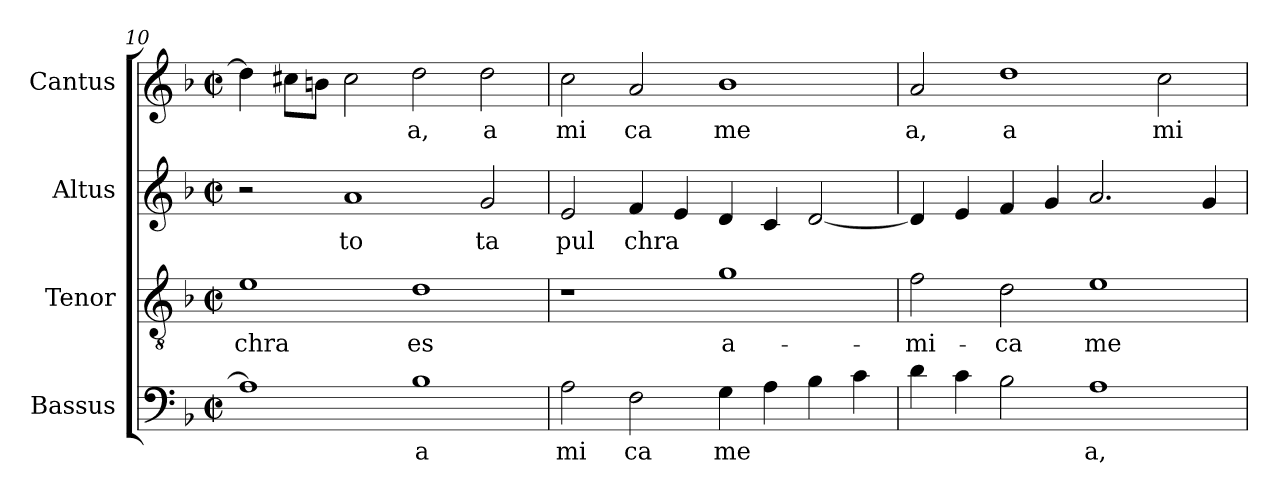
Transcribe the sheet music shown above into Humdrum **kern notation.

**kern	**text	**kern	**text	**kern	**text	**kern	**text
*part4	*part4	*part3	*part3	*part2	*part2	*part1	*part1
*staff4	*staff4	*staff3	*staff3	*staff2	*staff2	*staff1	*staff1
*I"Bassus	*	*I"Tenor	*	*I"Altus	*	*I"Cantus	*
*clefF4	*	*clefGv2	*	*clefG2	*	*clefG2	*
*k[b-]	*	*k[b-]	*	*k[b-]	*	*k[b-]	*
*F:	*	*F:	*	*F:	*	*F:	*
*M2/2	*	*M2/2	*	*M2/2	*	*M2/2	*
*met(c|)	*	*met(c|)	*	*met(c|)	*	*met(c|)	*
=10	=10	=10	=10	=10	=10	=10	=10
!	!LO:LY:b:cj	!	!LO:LY:b:cj	!	!	!	!LO:LY:b:cj
1A]	.	1e	-chra	2r	.	4dd\]	.
!	!	!	!	!	!	!	!LO:LY:b:cj
.	.	.	.	.	.	8cc#\L	.
!	!	!	!	!	!	!	!LO:LY:b:cj
.	.	.	.	.	.	8b\J	.
!	!	!	!	!	!LO:LY:b:cj	!	!LO:LY:b:cj
.	.	.	.	1a	to	2cc#\	.
!	!LO:LY:b:cj	!	!LO:LY:b:cj	!	!	!	!LO:LY:b:cj
1B-	a	1d	es	.	.	2dd\	a,
!	!	!	!	!	!LO:LY:b:cj	!	!LO:LY:b:cj
.	.	.	.	2g/	ta	2dd\	a
=11	=11	=11	=11	=11	=11	=11	=11
!	!LO:LY:b:cj	!	!	!	!LO:LY:b:cj	!	!LO:LY:b:cj
2A\	mi	1r	.	2e/	pul	2cc\	mi
!	!LO:LY:b:cj	!	!	!	!LO:LY:b:cj	!	!LO:LY:b:cj
2F\	ca	.	.	4f/	chra	2a/	ca
!	!	!	!	!	!LO:LY:b:cj	!	!
.	.	.	.	4e/	.	.	.
!	!LO:LY:b:cj	!	!LO:LY:b:cj	!	!LO:LY:b:cj	!	!LO:LY:b:cj
4G\	me	1g	a-	4d/	.	1b-	me
!	!LO:LY:b:cj	!	!	!	!LO:LY:b:cj	!	!
4A\	.	.	.	4c/	.	.	.
!	!LO:LY:b:cj	!	!	!	!LO:LY:b:cj	!	!
4B-\	.	.	.	[<2d/	.	.	.
!	!LO:LY:b:cj	!	!	!	!	!	!
4c\	.	.	.	.	.	.	.
=12	=12	=12	=12	=12	=12	=12	=12
!	!LO:LY:b:cj	!	!LO:LY:b:cj	!	!LO:LY:b:cj	!	!LO:LY:b:cj
4d\	.	2f\	-mi-	4d/]	.	2a/	a,
!	!LO:LY:b:cj	!	!	!	!LO:LY:b:cj	!	!
4c\	.	.	.	4e/	.	.	.
!	!LO:LY:b:cj	!	!LO:LY:b:cj	!	!LO:LY:b:cj	!	!LO:LY:b:cj
2B-\	.	2d\	-ca	4f/	.	1dd	a
!	!	!	!	!	!LO:LY:b:cj	!	!
.	.	.	.	4g/	.	.	.
!	!LO:LY:b:cj	!	!LO:LY:b:cj	!	!LO:LY:b:cj	!	!
1A	a,	1e	me-	2.a/	.	.	.
!	!	!	!	!	!	!	!LO:LY:b:cj
.	.	.	.	.	.	2cc\	mi
!	!	!	!	!	!LO:LY:b:cj	!	!
.	.	.	.	4g/	.	.	.
=	=	=	=	=	=	=	=
*-	*-	*-	*-	*-	*-	*-	*-
